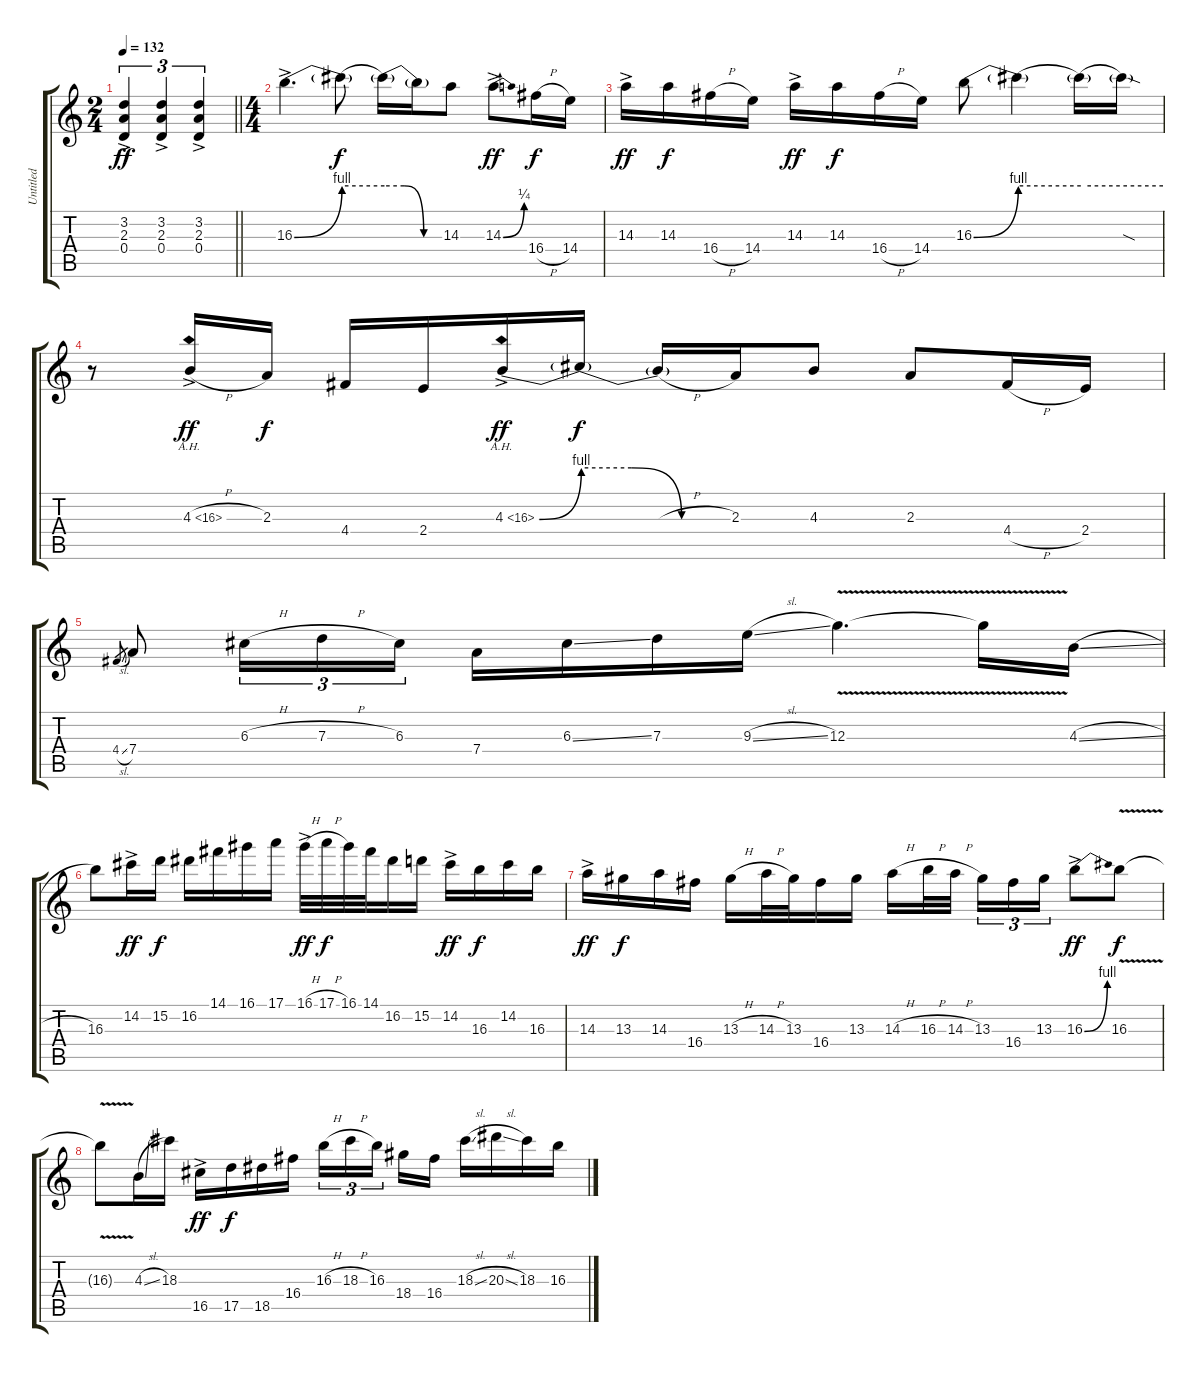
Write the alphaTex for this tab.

\track ("Untitled" "Untitled") {instrument overdrivenguitar}
\staff {score tabs}
\tuning (E4 B3 G3 D3 A2 E2) {hide}
\ts (2 4)
\tempo 132
\clef g2
\barLineRight lightlight
\ks c
(3.2{ac} 2.3{ac} 0.4{ac}).4{tu (3 2) dy ff} (3.2{ac} 2.3{ac} 0.4{ac}).4{tu (3 2)} (3.2{ac} 2.3{ac} 0.4{ac}).4{tu (3 2)} |
\ts (4 4)
16.3{be (bend 0 0 60 4) ac}.4{d} 16.3{be (hold 0 4 60 4) t}.8{dy f} 16.3{be (custom 0 4 20 4 40 0 60 0) t}.16 16.3{t}.16 14.3.8 14.3{be (bend 0 0 60 1) ac}.8{dy ff} 16.4{h}.16{dy f} 14.4.16 |
14.3{ac}.16{dy ff} 14.3.16{dy f} 16.4{h}.16 14.4.16 14.3{ac}.16{dy ff} 14.3.16{dy f} 16.4{h}.16 14.4.16 16.3{be (bend 0 0 60 4)}.8 16.3{be (hold 0 4 60 4) t}.4 16.3{be (hold 0 4 60 4) t}.16 16.3{sod t}.16 |
r.8 4.3{ah 12 h ac}.16{dy ff} 2.3.16{dy f} 4.4.16 2.4.16 4.3{be (bend 0 0 60 4) ah 12 ac}.16{dy ff} 4.3{be (custom 0 4 20 4 40 0 60 0) t}.16{dy f} 4.3{h t}.16 2.3.16 4.3.8 2.3.8 4.4{h}.16 2.4.16 |
4.4{sl}.8{gr} 7.4.8 6.3{h}.16{tu (3 2)} 7.3{h}.16{tu (3 2)} 6.3.16{tu (3 2)} 7.4.16 6.3{ss}.16 7.3.16 9.3{sl}.16 12.3{v}.4{d} 12.3{v t}.16 4.3{sl}.16 |
16.3.8 14.2{ac}.16{dy ff} 15.2.16{dy f} 16.2.16 14.1.16 16.1.16 17.1.16 16.1{h ac}.32{dy ff} 17.1{h}.32{dy f} 16.1.32 14.1.32 16.2.16 15.2.16 14.2{ac}.16{dy ff} 16.3.16{dy f} 14.2.16 16.3.16 |
14.3{ac}.16{dy ff} 13.3.16{dy f} 14.3.16 16.4.16 13.3{h}.16 14.3{h}.32 13.3.32 16.4.16 13.3.16 14.3{h}.16 16.3{h}.32 14.3{h}.32{beam splitsecondary} 13.3.16{tu (3 2)} 16.4.16{tu (3 2)} 13.3.16{tu (3 2)} 16.3{be (bend 0 0 60 4) ac}.8{dy ff} 16.3{v}.8{dy f} |
16.3{v t}.8 4.3{sl}.16 18.3.16 16.5{ac}.16{dy ff} 17.5.16{dy f} 18.5.16 16.4.16 16.3{h}.16{tu (3 2)} 18.3{h}.16{tu (3 2)} 16.3.16{tu (3 2) beam splitsecondary} 18.4.16 16.4.16 18.3{sl}.16 20.3{sl}.16 18.3.16 16.3.16
